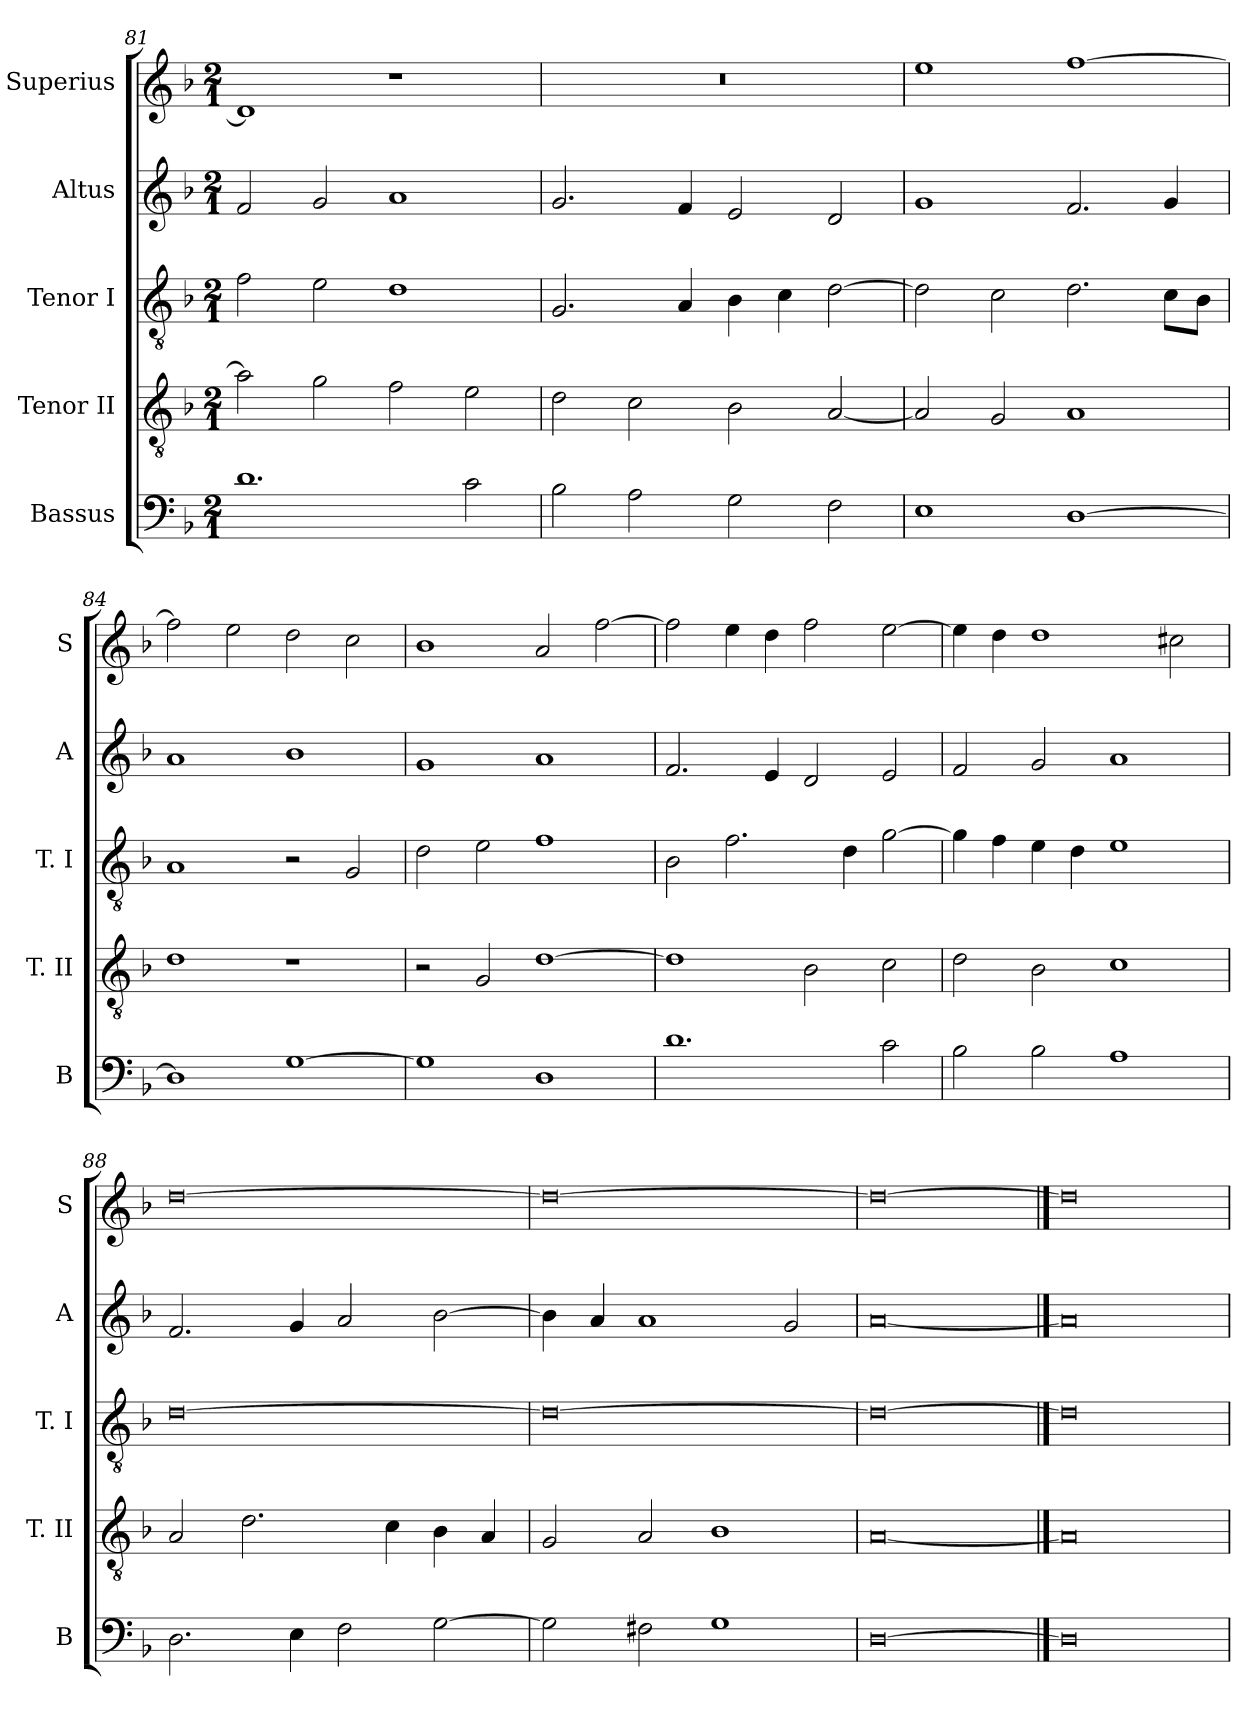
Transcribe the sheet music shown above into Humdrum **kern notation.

**kern	**kern	**kern	**kern	**kern
*part5	*part4	*part3	*part2	*part1
*staff5	*staff4	*staff3	*staff2	*staff1
*I"Bassus	*I"Tenor II	*I"Tenor I	*I"Altus	*I"Superius
*I'B	*I'T. II	*I'T. I	*I'A	*I'S
*clefF4	*clefGv2	*clefGv2	*clefG2	*clefG2
*k[b-]	*k[b-]	*k[b-]	*k[b-]	*k[b-]
*F:	*F:	*F:	*F:	*F:
*M2/1	*M2/1	*M2/1	*M2/1	*M2/1
=81	=81	=81	=81	=81
1.d	2a]	2f	2f	1d]
.	2g	2e	2g	.
.	2f	1d	1a	1r
2c	2e	.	.	.
=82	=82	=82	=82	=82
2B-	2d	2.G	2.g	0r
2A	2c	.	.	.
.	.	4A	4f	.
2G	2B-	4B-	2e	.
.	.	4c	.	.
2F	[2A	[2d	2d	.
=83	=83	=83	=83	=83
1E	2A]	2d]	1g	1ee
.	2G	2c	.	.
[1D	1A	2.d	2.f	[1ff
.	.	8cL	4g	.
.	.	8B-J	.	.
=84	=84	=84	=84	=84
1D]	1d	1A	1a	2ff]
.	.	.	.	2ee
[1G	1r	2r	1b-	2dd
.	.	2G	.	2cc
=85	=85	=85	=85	=85
1G]	2r	2d	1g	1b-
.	2G	2e	.	.
1D	[1d	1f	1a	2a
.	.	.	.	[2ff
=86	=86	=86	=86	=86
1.d	1d]	2B-	2.f	2ff]
.	.	2.f	.	4ee
.	.	.	4e	4dd
.	2B-	.	2d	2ff
.	.	4d	.	.
2c	2c	[2g	2e	[2ee
=87	=87	=87	=87	=87
2B-	2d	4g]	2f	4ee]
.	.	4f	.	4dd
2B-	2B-	4e	2g	1dd
.	.	4d	.	.
1A	1c	1e	1a	.
.	.	.	.	2cc#X
=88	=88	=88	=88	=88
2.D	2A	[0d	2.f	[0dd
.	2.d	.	.	.
4E	.	.	4g	.
2F	.	.	2a	.
.	4c	.	.	.
[2G	4B-	.	[2b-	.
.	4A	.	.	.
=89	=89	=89	=89	=89
2G]	2G	0d_	4b-]	0dd_
.	.	.	4a	.
2F#X	2A	.	1a	.
1G	1B-	.	.	.
.	.	.	2g	.
=90	=90	=90	=90	=90
[0D	[0A	0d_	[0a	0dd_
==91	==91	==91	==91	==91
0D]	0A]	0d]	0a]	0dd]
=	=	=	=	=
*-	*-	*-	*-	*-
